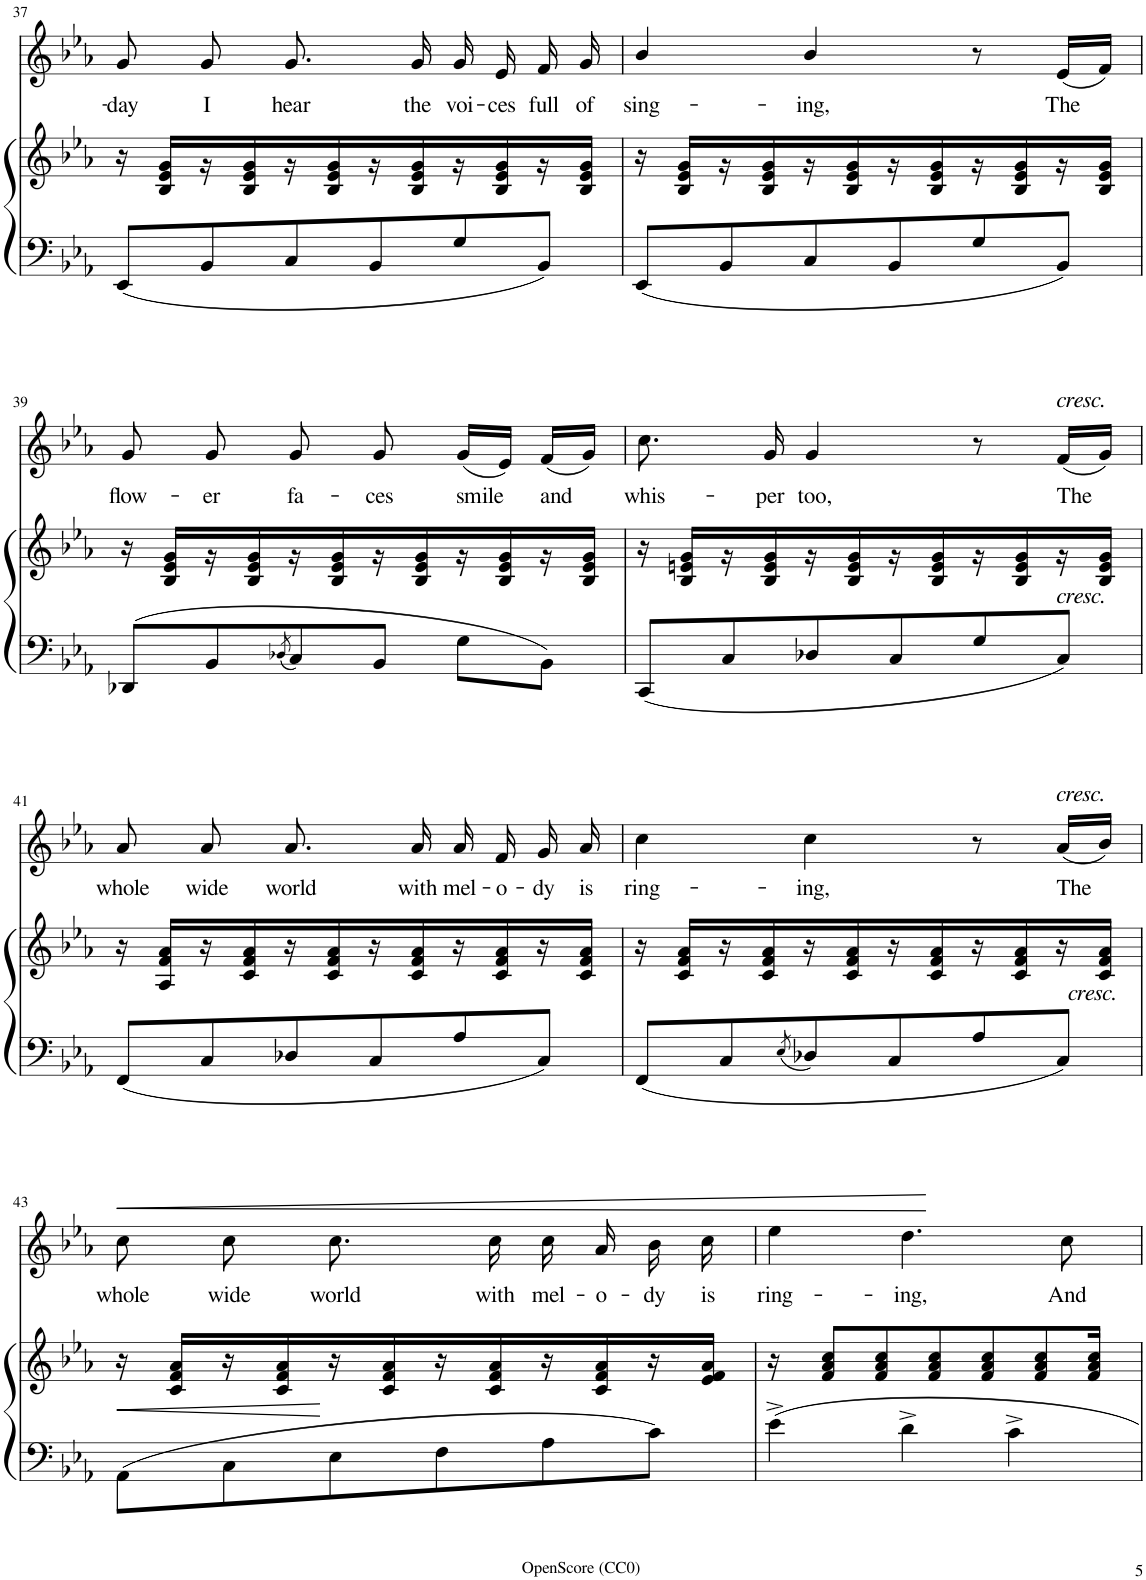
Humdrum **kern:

**kern	**kern	**dynam	**kern	**text	**dynam
*part2	*part2	*part2	*part1	*part1	*part1
*staff3	*staff2	*staff2/3	*staff1	*staff1	*staff1
*I"Piano	*	*	*I"Voice	*	*
*I'Pno	*	*	*	*	*
!!LO:PB:g=z
*clefF4	*clefG2	*	*clefG2	*	*
*k[b-e-a-]	*k[b-e-a-]	*	*k[b-e-a-]	*	*
*M3/4	*M3/4	*	*M3/4	*	*
=37	=37	=37	=37	=37	=37
!	!	!	!	!LO:LY:b	!
8EE-/L	16r	.	8g/	day	.
.	16B-/ 16e-/ 16g/LL	.	.	.	.
!	!	!	!	!LO:LY:b	!
8BB-/	16r	.	8g/	I	.
.	16B-/ 16e-/ 16g/	.	.	.	.
!	!	!	!	!LO:LY:b	!
8C/	16r	.	8.g/	hear	.
.	16B-/ 16e-/ 16g/	.	.	.	.
8BB-/	16r	.	.	.	.
!	!	!	!	!LO:LY:b	!
.	16B-/ 16e-/ 16g/	.	16g/	the	.
!	!	!	!	!LO:LY:b	!
8G/	16r	.	16g/	voi-	.
!	!	!	!	!LO:LY:b	!
.	16B-/ 16e-/ 16g/	.	16e-/	-ces	.
!	!	!	!	!LO:LY:b	!
8BB-/J	16r	.	16f/	full	.
!	!	!	!	!LO:LY:b	!
.	16B-/ 16e-/ 16g/JJ	.	16g/	of	.
=38	=38	=38	=38	=38	=38
!	!	!	!	!LO:LY:b	!
8EE-/L	16r	.	4b-/	sing-	.
.	16B-/ 16e-/ 16g/LL	.	.	.	.
8BB-/	16r	.	.	.	.
.	16B-/ 16e-/ 16g/	.	.	.	.
!	!	!	!	!LO:LY:b	!
8C/	16r	.	4b-/	-ing,	.
.	16B-/ 16e-/ 16g/	.	.	.	.
8BB-/	16r	.	.	.	.
.	16B-/ 16e-/ 16g/	.	.	.	.
8G/	16r	.	8r	.	.
.	16B-/ 16e-/ 16g/	.	.	.	.
!	!	!	!	!LO:LY:b	!
8BB-/J	16r	.	(16e-/LL	The	.
.	16B-/ 16e-/ 16g/JJ	.	16f/JJ)	.	.
!!LO:LB:g=z
=39	=39	=39	=39	=39	=39
!	!	!	!	!LO:LY:b	!
8DD-X/L	16r	.	8g/	flow-	.
.	16B-/ 16e-/ 16g/LL	.	.	.	.
!	!	!	!	!LO:LY:b	!
8BB-/	16r	.	8g/	-er	.
.	16B-/ 16e-/ 16g/	.	.	.	.
8qD-X/	.	.	.	.	.
!	!	!	!	!LO:LY:b	!
8C/	16r	.	8g/	fa-	.
.	16B-/ 16e-/ 16g/	.	.	.	.
!	!	!	!	!LO:LY:b	!
8BB-/J	16r	.	8g/	-ces	.
.	16B-/ 16e-/ 16g/	.	.	.	.
!	!	!	!	!LO:LY:b	!
8G\L	16r	.	(16g/LL	smile	.
.	16B-/ 16e-/ 16g/	.	16e-/JJ)	.	.
!	!	!	!	!LO:LY:b	!
8BB-\J	16r	.	(16f/LL	and	.
.	16B-/ 16e-/ 16g/JJ	.	16g/JJ)	.	.
=40	=40	=40	=40	=40	=40
!	!	!	!	!LO:LY:b	!
8CC/L	16r	.	8.cc\	whis-	.
.	16B-/ 16en/ 16g/LL	.	.	.	.
8C/	16r	.	.	.	.
!	!	!	!	!LO:LY:b	!
.	16B-/ 16e/ 16g/	.	16g/	-per	.
!	!	!	!	!LO:LY:b	!
8D-X/	16r	.	4g/	too,	.
.	16B-/ 16e/ 16g/	.	.	.	.
8C/	16r	.	.	.	.
.	16B-/ 16e/ 16g/	.	.	.	.
8G/	16r	.	8r	.	.
.	16B-/ 16e/ 16g/	.	.	.	.
!	!	!	!LO:TX:a:i:t=cresc.	!	!
!	!LO:TX:b:i:t=cresc.	!	!	!	!
!	!	!	!	!LO:LY:b	!
8C/J	16r	.	(16f/LL	The	.
.	16B-/ 16e/ 16g/JJ	.	16g/JJ)	.	.
!!LO:LB:g=z
=41	=41	=41	=41	=41	=41
!	!	!	!	!LO:LY:b	!
8FF/L	16r	.	8a-/	whole	.
.	16A-/ 16f/ 16a-/LL	.	.	.	.
!	!	!	!	!LO:LY:b	!
8C/	16r	.	8a-/	wide	.
.	16c/ 16f/ 16a-/	.	.	.	.
!	!	!	!	!LO:LY:b	!
8D-X/	16r	.	8.a-/	world	.
.	16c/ 16f/ 16a-/	.	.	.	.
8C/	16r	.	.	.	.
!	!	!	!	!LO:LY:b	!
.	16c/ 16f/ 16a-/	.	16a-/	with	.
!	!	!	!	!LO:LY:b	!
8A-/	16r	.	16a-/	mel-	.
!	!	!	!	!LO:LY:b	!
.	16c/ 16f/ 16a-/	.	16f/	-o-	.
!	!	!	!	!LO:LY:b	!
8C/J	16r	.	16g/	-dy	.
!	!	!	!	!LO:LY:b	!
.	16c/ 16f/ 16a-/JJ	.	16a-/	is	.
=42	=42	=42	=42	=42	=42
!	!	!	!	!LO:LY:b	!
8FF/L	16r	.	4cc\	ring-	.
.	16c/ 16f/ 16a-/LL	.	.	.	.
8C/	16r	.	.	.	.
.	16c/ 16f/ 16a-/	.	.	.	.
8qE-/	.	.	.	.	.
!	!	!	!	!LO:LY:b	!
8D-X/	16r	.	4cc\	-ing,	.
.	16c/ 16f/ 16a-/	.	.	.	.
8C/	16r	.	.	.	.
.	16c/ 16f/ 16a-/	.	.	.	.
8A-/	16r	.	8r	.	.
.	16c/ 16f/ 16a-/	.	.	.	.
!	!	!	!LO:TX:a:i:t=cresc.	!	!
!	!LO:TX:b:i:t=cresc.	!	!	!	!
!	!	!	!	!LO:LY:b	!
8C/J	16r	.	(16a-/LL	The	.
.	16c/ 16f/ 16a-/JJ	.	16b-/JJ)	.	.
!!LO:LB:g=z
=43	=43	=43	=43	=43	=43
!	!	!LO:HP:b	!	!LO:LY:b	!LO:HP:b
8AA-\L	16r	<	8cc\	whole	<
.	16c/ 16f/ 16a-/LL	.	.	.	.
!	!	!	!	!LO:LY:b	!
8C\	16r	.	8cc\	wide	.
.	16c/ 16f/ 16a-/	.	.	.	.
!	!	!	!	!LO:LY:b	!
8E-\	16r	[	8.cc\	world	.
.	16c/ 16f/ 16a-/	.	.	.	.
8F\	16r	.	.	.	.
!	!	!	!	!LO:LY:b	!
.	16c/ 16f/ 16a-/	.	16cc\	with	.
!	!	!	!	!LO:LY:b	!
8A-\	16r	.	16cc\	mel-	.
!	!	!	!	!LO:LY:b	!
.	16c/ 16f/ 16a-/	.	16a-/	-o-	.
!	!	!	!	!LO:LY:b	!
8c\J	16r	.	16b-\	-dy	.
!	!	!	!	!LO:LY:b	!
.	16e-/ 16f/ 16a-/JJ	.	16cc\	is	.
=44	=44	=44	=44	=44	=44
!	!	!	!	!LO:LY:b	!
4e-^\	16r	.	4ee-\	ring-	.
.	8f/ 8a-/ 8cc/L	.	.	.	.
.	8f/ 8a-/ 8cc/	.	.	.	.
!	!	!	!	!LO:LY:b	!
4d^\	.	.	4.dd\	-ing,	.
.	8f/ 8a-/ 8cc/	.	.	.	.
.	8f/ 8a-/ 8cc/	.	.	.	.
4c^\	.	.	.	.	.
.	8f/ 8a-/ 8cc/	.	.	.	.
!	!	!	!	!LO:LY:b	!
.	.	.	8cc\	And	[
.	16f/ 16a-/ 16cc/Jk	.	.	.	.
=	=	=	=	=	=
*-	*-	*-	*-	*-	*-
